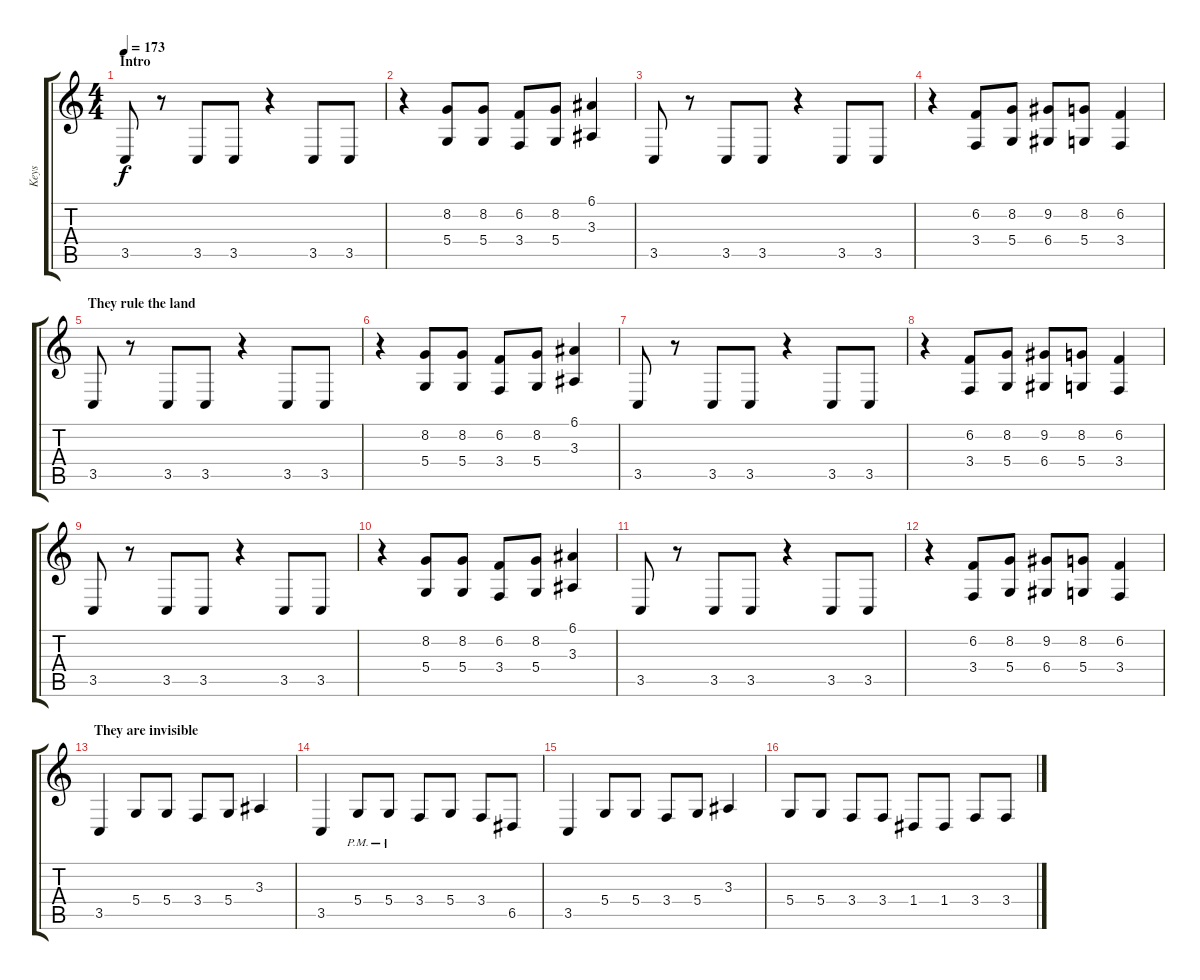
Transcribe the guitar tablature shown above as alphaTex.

\track ("Keys" "Keys") {instrument stringensemble1}
\staff {score tabs}
\tuning (E4 B3 G3 D3 A2 E2) {hide}
\ts (4 4)
\section ("" "Intro")
\tempo 173
\clef g2
\ks c
3.5.8{dy f instrument stringensemble1} r.8 3.5.8 3.5.8 r.4 3.5.8 3.5.8 |
r.4 (8.2 5.4).8 (8.2 5.4).8 (6.2 3.4).8 (8.2 5.4).8 (6.1 3.3).4 |
3.5.8 r.8 3.5.8 3.5.8 r.4 3.5.8 3.5.8 |
r.4 (6.2 3.4).8 (8.2 5.4).8 (9.2 6.4).8 (8.2 5.4).8 (6.2 3.4).4 |
\section ("" "They rule the land")
3.5.8 r.8 3.5.8 3.5.8 r.4 3.5.8 3.5.8 |
r.4 (8.2 5.4).8 (8.2 5.4).8 (6.2 3.4).8 (8.2 5.4).8 (6.1 3.3).4 |
3.5.8 r.8 3.5.8 3.5.8 r.4 3.5.8 3.5.8 |
r.4 (6.2 3.4).8 (8.2 5.4).8 (9.2 6.4).8 (8.2 5.4).8 (6.2 3.4).4 |
3.5.8 r.8 3.5.8 3.5.8 r.4 3.5.8 3.5.8 |
r.4 (8.2 5.4).8 (8.2 5.4).8 (6.2 3.4).8 (8.2 5.4).8 (6.1 3.3).4 |
3.5.8 r.8 3.5.8 3.5.8 r.4 3.5.8 3.5.8 |
r.4 (6.2 3.4).8 (8.2 5.4).8 (9.2 6.4).8 (8.2 5.4).8 (6.2 3.4).4 |
\section ("" "They are invisible")
3.5.4{volume 11 balance 8 instrument marimba} 5.4.8 5.4.8 3.4.8 5.4.8 3.3.4 |
3.5.4 5.4{pm}.8 5.4{pm}.8 3.4.8 5.4.8 3.4.8 6.5.8 |
3.5.4 5.4.8 5.4.8 3.4.8 5.4.8 3.3.4 |
5.4.8 5.4.8 3.4.8 3.4.8 1.4.8 1.4.8 3.4.8 3.4.8
